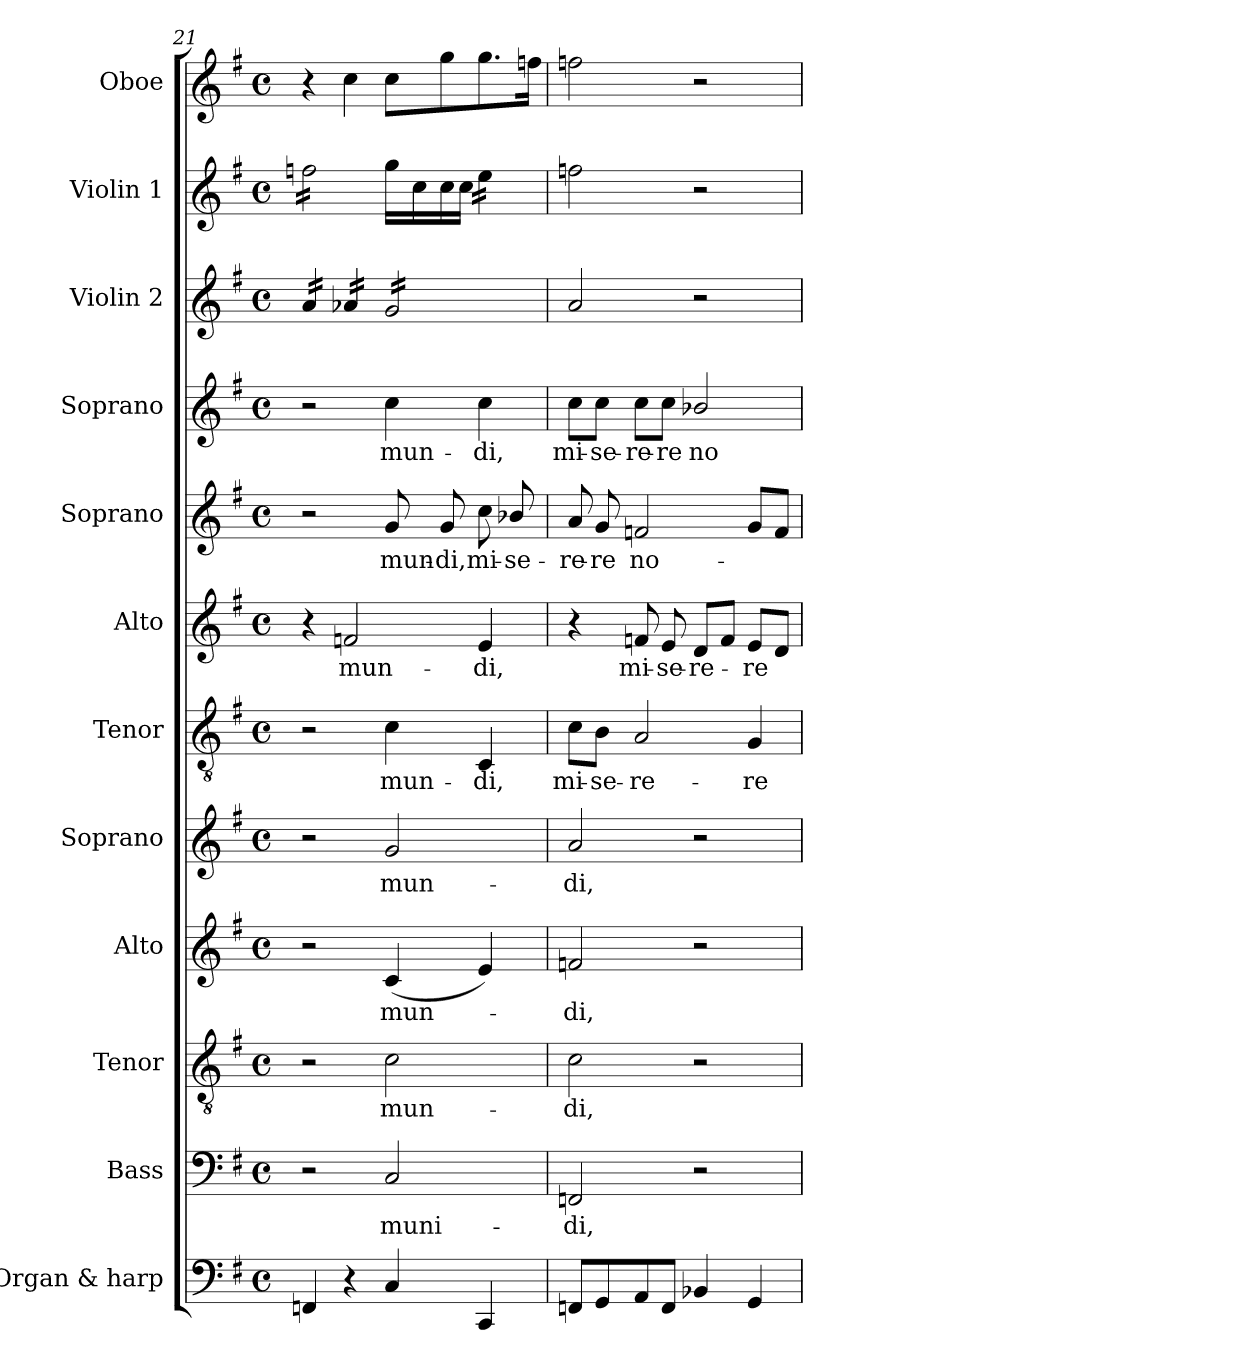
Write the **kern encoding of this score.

**kern	**kern	**text	**kern	**text	**kern	**text	**kern	**text	**kern	**text	**kern	**text	**kern	**text	**kern	**text	**kern	**kern	**kern
*part12	*part11	*part11	*part10	*part10	*part9	*part9	*part8	*part8	*part7	*part7	*part6	*part6	*part5	*part5	*part4	*part4	*part3	*part2	*part1
*staff12	*staff11	*staff11	*staff10	*staff10	*staff9	*staff9	*staff8	*staff8	*staff7	*staff7	*staff6	*staff6	*staff5	*staff5	*staff4	*staff4	*staff3	*staff2	*staff1
*I"Organ & harp	*I"Bass	*	*I"Tenor	*	*I"Alto	*	*I"Soprano	*	*I"Tenor	*	*I"Alto	*	*I"Soprano	*	*I"Soprano	*	*I"Violin 2	*I"Violin 1	*I"Oboe
*I'Org. & H.	*I'B.	*	*I'T.	*	*I'A.	*	*I'S.	*	*I'T.	*	*I'A.	*	*I'S.	*	*I'S.	*	*I'Vln. 2	*I'Vln. 1	*I'Ob.
*clefF4	*clefF4	*	*clefGv2	*	*clefG2	*	*clefG2	*	*clefGv2	*	*clefG2	*	*clefG2	*	*clefG2	*	*clefG2	*clefG2	*clefG2
*	*	*	*ITrd7c12	*	*	*	*	*	*ITrd7c12	*	*	*	*	*	*	*	*	*	*
*k[f#]	*k[f#]	*	*k[f#]	*	*k[f#]	*	*k[f#]	*	*k[f#]	*	*k[f#]	*	*k[f#]	*	*k[f#]	*	*k[f#]	*k[f#]	*k[f#]
*G:	*G:	*	*G:	*	*G:	*	*G:	*	*G:	*	*G:	*	*G:	*	*G:	*	*G:	*G:	*G:
*M4/4	*M4/4	*	*M4/4	*	*M4/4	*	*M4/4	*	*M4/4	*	*M4/4	*	*M4/4	*	*M4/4	*	*M4/4	*M4/4	*M4/4
*met(c)	*met(c)	*	*met(c)	*	*met(c)	*	*met(c)	*	*met(c)	*	*met(c)	*	*met(c)	*	*met(c)	*	*met(c)	*met(c)	*met(c)
=21	=21	=21	=21	=21	=21	=21	=21	=21	=21	=21	=21	=21	=21	=21	=21	=21	=21	=21	=21
*	*	*	*	*	*	*	*	*	*	*	*	*	*	*	*	*	*tremolo	*	*
*	*	*	*	*	*	*	*	*	*	*	*	*	*	*	*	*	*	*tremolo	*
4FFni/	2r	.	2r	.	2r	.	2r	.	2r	.	4r	.	2r	.	2r	.	16ai/LL	16ffni\LL	4r
.	.	.	.	.	.	.	.	.	.	.	.	.	.	.	.	.	16ai/	16ffni\	.
.	.	.	.	.	.	.	.	.	.	.	.	.	.	.	.	.	16ai/	16ffni\	.
.	.	.	.	.	.	.	.	.	.	.	.	.	.	.	.	.	16ai/JJ	16ffni\	.
!	!	!	!	!	!	!	!	!	!	!	!	!LO:LY:b:color=#000000	!	!	!	!	!	!	!
4r	.	.	.	.	.	.	.	.	.	.	2fni/	mun-	.	.	.	.	16a-Xi/LL	16ffni\	4cci\
.	.	.	.	.	.	.	.	.	.	.	.	.	.	.	.	.	16a-Xi/	16ffni\	.
.	.	.	.	.	.	.	.	.	.	.	.	.	.	.	.	.	16a-Xi/	16ffni\	.
.	.	.	.	.	.	.	.	.	.	.	.	.	.	.	.	.	16a-Xi/JJ	16ffni\JJ	.
*	*	*	*	*	*	*	*	*	*	*	*	*	*	*	*	*	*	*Xtremolo	*
!	!	!LO:LY:b:color=#000000	!	!	!	!	!	!	!	!	!	!	!	!	!	!	!	!	!
!	!	!	!	!LO:LY:b:color=#000000	!	!	!	!	!	!	!	!	!	!	!	!	!	!	!
!	!	!	!	!	!	!LO:LY:b:color=#000000	!	!	!	!	!	!	!	!	!	!	!	!	!
!	!	!	!	!	!	!	!	!LO:LY:b:color=#000000	!	!	!	!	!	!	!	!	!	!	!
!	!	!	!	!	!	!	!	!	!	!LO:LY:b:color=#000000	!	!	!	!	!	!	!	!	!
!	!	!	!	!	!	!	!	!	!	!	!	!	!	!LO:LY:b:color=#000000	!	!	!	!	!
!	!	!	!	!	!	!	!	!	!	!	!	!	!	!	!	!LO:LY:b:color=#000000	!	!	!
4Ci/	2Ci/	muni-	2Ci\	mun-	(4ci/	mun-	2gi/	mun-	4Ci\	mun-	.	.	8gi/	mun-	4cci\	mun-	16gi/LL	16ggi\LL	8cci\L
.	.	.	.	.	.	.	.	.	.	.	.	.	.	.	.	.	16gi/	16cci\	.
!	!	!	!	!	!	!	!	!	!	!	!	!	!	!LO:LY:b:color=#000000	!	!	!	!	!
.	.	.	.	.	.	.	.	.	.	.	.	.	8gi/	-di,	.	.	16gi/	16cci\	8ggi\
.	.	.	.	.	.	.	.	.	.	.	.	.	.	.	.	.	16gi/	16cci\JJ	.
!	!	!	!	!	!	!	!	!	!	!LO:LY:b:color=#000000	!	!	!	!	!	!	!	!	!
!	!	!	!	!	!	!	!	!	!	!	!	!LO:LY:b:color=#000000	!	!	!	!	!	!	!
!	!	!	!	!	!	!	!	!	!	!	!	!	!	!LO:LY:b:color=#000000	!	!	!	!	!
!	!	!	!	!	!	!	!	!	!	!	!	!	!	!	!	!LO:LY:b:color=#000000	!	!	!
*	*	*	*	*	*	*	*	*	*	*	*	*	*	*	*	*	*	*tremolo	*
4CCi/	.	.	.	.	4ei/)	.	.	.	4CCi/	-di,	4ei/	-di,	8cci\	mi-	4cci\	-di,	16gi/	16eei\LL	8.ggi\
.	.	.	.	.	.	.	.	.	.	.	.	.	.	.	.	.	16gi/	16eei\	.
!	!	!	!	!	!	!	!	!	!	!	!	!	!	!LO:LY:b:color=#000000	!	!	!	!	!
.	.	.	.	.	.	.	.	.	.	.	.	.	8b-Xi/	-se-	.	.	16gi/	16eei\	.
.	.	.	.	.	.	.	.	.	.	.	.	.	.	.	.	.	16gi/JJ	16eei\JJ	16ffni\Jk
*	*	*	*	*	*	*	*	*	*	*	*	*	*	*	*	*	*	*Xtremolo	*
*	*	*	*	*	*	*	*	*	*	*	*	*	*	*	*	*	*Xtremolo	*	*
=22	=22	=22	=22	=22	=22	=22	=22	=22	=22	=22	=22	=22	=22	=22	=22	=22	=22	=22	=22
!	!	!LO:LY:b:color=#000000	!	!	!	!	!	!	!	!	!	!	!	!	!	!	!	!	!
!	!	!	!	!LO:LY:b:color=#000000	!	!	!	!	!	!	!	!	!	!	!	!	!	!	!
!	!	!	!	!	!	!LO:LY:b:color=#000000	!	!	!	!	!	!	!	!	!	!	!	!	!
!	!	!	!	!	!	!	!	!LO:LY:b:color=#000000	!	!	!	!	!	!	!	!	!	!	!
!	!	!	!	!	!	!	!	!	!	!LO:LY:b:color=#000000	!	!	!	!	!	!	!	!	!
!	!	!	!	!	!	!	!	!	!	!	!	!	!	!LO:LY:b:color=#000000	!	!	!	!	!
!	!	!	!	!	!	!	!	!	!	!	!	!	!	!	!	!LO:LY:b:color=#000000	!	!	!
8FFni/L	2FFni/	-di,	2Ci\	-di,	2fni/	-di,	2ai/	-di,	8Ci\L	mi-	4r	.	8ai/	-re-	8cci\L	mi-	2ai/	2ffni\	2ffni\
!	!	!	!	!	!	!	!	!	!	!LO:LY:b:color=#000000	!	!	!	!	!	!	!	!	!
!	!	!	!	!	!	!	!	!	!	!	!	!	!	!LO:LY:b:color=#000000	!	!	!	!	!
!	!	!	!	!	!	!	!	!	!	!	!	!	!	!	!	!LO:LY:b:color=#000000	!	!	!
8GGi/	.	.	.	.	.	.	.	.	8BBi\J	-se-	.	.	8gi/	-re	8cci\J	-se-	.	.	.
!	!	!	!	!	!	!	!	!	!	!LO:LY:b:color=#000000	!	!	!	!	!	!	!	!	!
!	!	!	!	!	!	!	!	!	!	!	!	!LO:LY:b:color=#000000	!	!	!	!	!	!	!
!	!	!	!	!	!	!	!	!	!	!	!	!	!	!LO:LY:b:color=#000000	!	!	!	!	!
!	!	!	!	!	!	!	!	!	!	!	!	!	!	!	!	!LO:LY:b:color=#000000	!	!	!
8AAi/	.	.	.	.	.	.	.	.	2AAi/	-re-	8fni/	mi-	2fni/	no-	8cci\L	-re-	.	.	.
!	!	!	!	!	!	!	!	!	!	!	!	!LO:LY:b:color=#000000	!	!	!	!	!	!	!
!	!	!	!	!	!	!	!	!	!	!	!	!	!	!	!	!LO:LY:b:color=#000000	!	!	!
8FFi/J	.	.	.	.	.	.	.	.	.	.	8ei/	-se-	.	.	8cci\J	-re	.	.	.
!	!	!	!	!	!	!	!	!	!	!	!	!LO:LY:b:color=#000000	!	!	!	!	!	!	!
!	!	!	!	!	!	!	!	!	!	!	!	!	!	!	!	!LO:LY:b:color=#000000	!	!	!
4BB-Xi/	2r	.	2r	.	2r	.	2r	.	.	.	8di/L	-re-	.	.	2b-Xi/	no-	2r	2r	2r
.	.	.	.	.	.	.	.	.	.	.	8fi/J	.	.	.	.	.	.	.	.
!	!	!	!	!	!	!	!	!	!	!LO:LY:b:color=#000000	!	!	!	!	!	!	!	!	!
!	!	!	!	!	!	!	!	!	!	!	!	!LO:LY:b:color=#000000	!	!	!	!	!	!	!
4GGi/	.	.	.	.	.	.	.	.	4GGi/	-re	8ei/L	-re	8gi/L	.	.	.	.	.	.
.	.	.	.	.	.	.	.	.	.	.	8di/J	.	8fi/J	.	.	.	.	.	.
=	=	=	=	=	=	=	=	=	=	=	=	=	=	=	=	=	=	=	=
*-	*-	*-	*-	*-	*-	*-	*-	*-	*-	*-	*-	*-	*-	*-	*-	*-	*-	*-	*-
